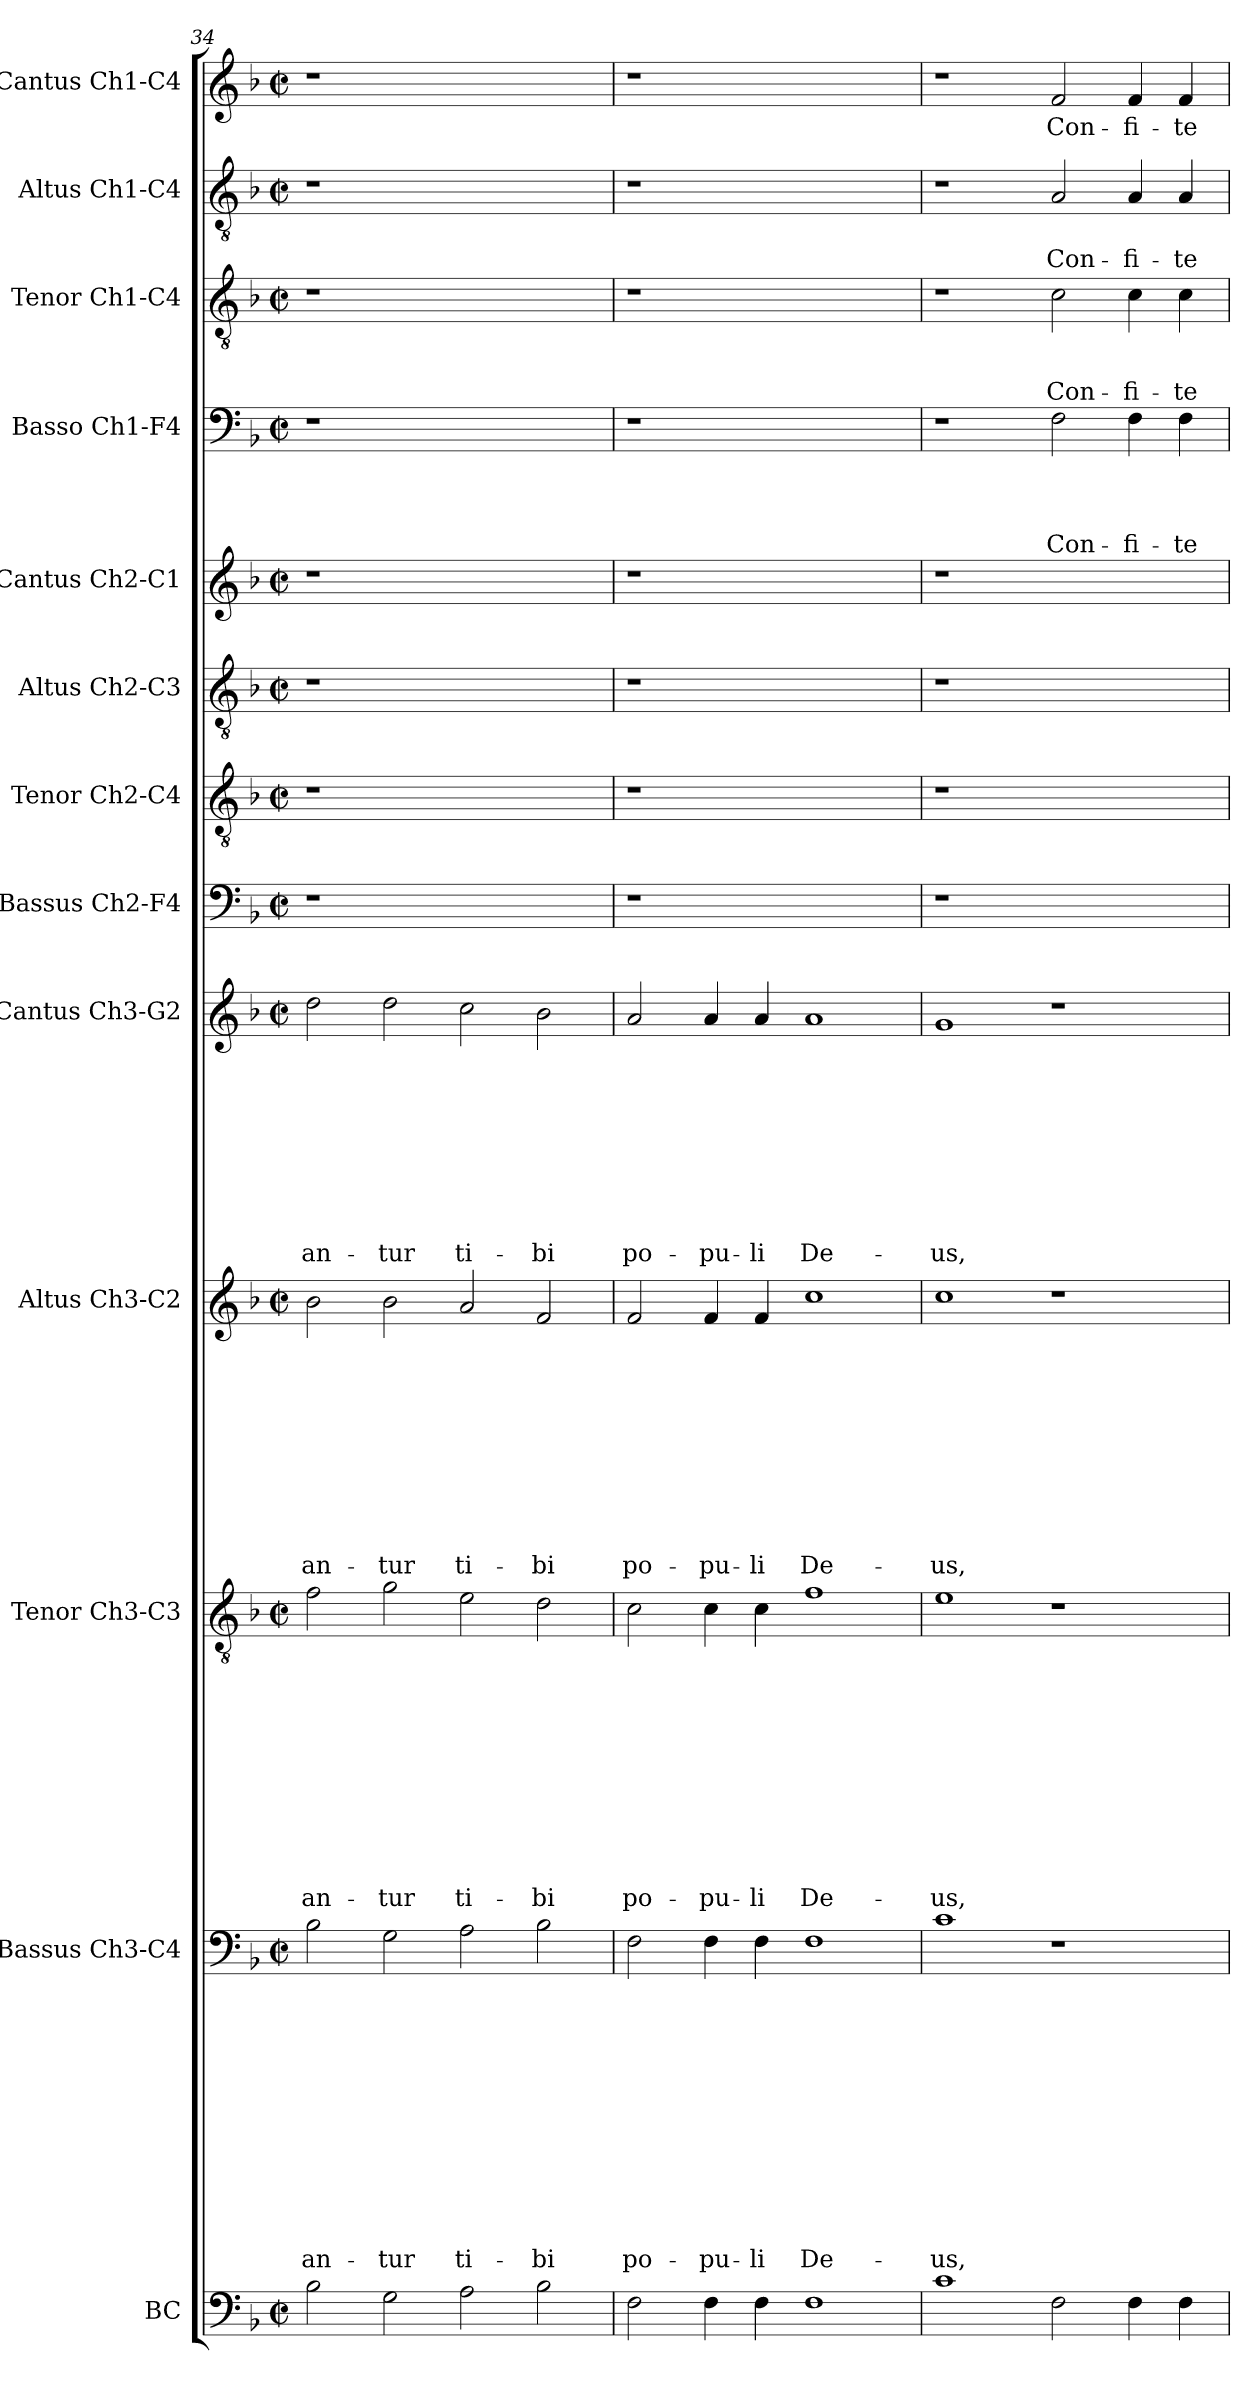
**kern	**kern	**text	**text	**text	**text	**text	**text	**text	**text	**text	**text	**text	**text	**kern	**text	**text	**text	**text	**text	**text	**text	**text	**text	**text	**text	**kern	**text	**text	**text	**text	**text	**text	**text	**text	**text	**text	**kern	**text	**text	**text	**text	**text	**text	**text	**text	**text	**kern	**kern	**kern	**kern	**kern	**text	**text	**text	**text	**kern	**text	**text	**text	**kern	**text	**text	**kern	**text
*part13	*part12	*part12	*part12	*part12	*part12	*part12	*part12	*part12	*part12	*part12	*part12	*part12	*part12	*part11	*part11	*part11	*part11	*part11	*part11	*part11	*part11	*part11	*part11	*part11	*part11	*part10	*part10	*part10	*part10	*part10	*part10	*part10	*part10	*part10	*part10	*part10	*part9	*part9	*part9	*part9	*part9	*part9	*part9	*part9	*part9	*part9	*part8	*part7	*part6	*part5	*part4	*part4	*part4	*part4	*part4	*part3	*part3	*part3	*part3	*part2	*part2	*part2	*part1	*part1
*staff13	*staff12	*staff12	*staff12	*staff12	*staff12	*staff12	*staff12	*staff12	*staff12	*staff12	*staff12	*staff12	*staff12	*staff11	*staff11	*staff11	*staff11	*staff11	*staff11	*staff11	*staff11	*staff11	*staff11	*staff11	*staff11	*staff10	*staff10	*staff10	*staff10	*staff10	*staff10	*staff10	*staff10	*staff10	*staff10	*staff10	*staff9	*staff9	*staff9	*staff9	*staff9	*staff9	*staff9	*staff9	*staff9	*staff9	*staff8	*staff7	*staff6	*staff5	*staff4	*staff4	*staff4	*staff4	*staff4	*staff3	*staff3	*staff3	*staff3	*staff2	*staff2	*staff2	*staff1	*staff1
*I"BC	*I"Bassus Ch3-C4	*	*	*	*	*	*	*	*	*	*	*	*	*I"Tenor Ch3-C3	*	*	*	*	*	*	*	*	*	*	*	*I"Altus Ch3-C2	*	*	*	*	*	*	*	*	*	*	*I"Cantus Ch3-G2	*	*	*	*	*	*	*	*	*	*I"Bassus Ch2-F4	*I"Tenor Ch2-C4	*I"Altus Ch2-C3	*I"Cantus Ch2-C1	*I"Basso Ch1-F4	*	*	*	*	*I"Tenor Ch1-C4	*	*	*	*I"Altus Ch1-C4	*	*	*I"Cantus Ch1-C4	*
*	*I'B3	*	*	*	*	*	*	*	*	*	*	*	*	*I'T3	*	*	*	*	*	*	*	*	*	*	*	*I'A3	*	*	*	*	*	*	*	*	*	*	*I'C3	*	*	*	*	*	*	*	*	*	*I'B2	*I'T2	*I'A2	*I'C2	*I'B1	*	*	*	*	*I'T1	*	*	*	*I'A1	*	*	*I'C1	*
!!LO:PB:g=z
*clefF4	*clefF4	*	*	*	*	*	*	*	*	*	*	*	*	*clefGv2	*	*	*	*	*	*	*	*	*	*	*	*clefG2	*	*	*	*	*	*	*	*	*	*	*clefG2	*	*	*	*	*	*	*	*	*	*clefF4	*clefGv2	*clefGv2	*clefG2	*clefF4	*	*	*	*	*clefGv2	*	*	*	*clefGv2	*	*	*clefG2	*
*k[b-]	*k[b-]	*	*	*	*	*	*	*	*	*	*	*	*	*k[b-]	*	*	*	*	*	*	*	*	*	*	*	*k[b-]	*	*	*	*	*	*	*	*	*	*	*k[b-]	*	*	*	*	*	*	*	*	*	*k[b-]	*k[b-]	*k[b-]	*k[b-]	*k[b-]	*	*	*	*	*k[b-]	*	*	*	*k[b-]	*	*	*k[b-]	*
*F:	*F:	*	*	*	*	*	*	*	*	*	*	*	*	*F:	*	*	*	*	*	*	*	*	*	*	*	*F:	*	*	*	*	*	*	*	*	*	*	*F:	*	*	*	*	*	*	*	*	*	*F:	*F:	*F:	*F:	*F:	*	*	*	*	*F:	*	*	*	*F:	*	*	*F:	*
*M2/2	*M2/2	*	*	*	*	*	*	*	*	*	*	*	*	*M2/2	*	*	*	*	*	*	*	*	*	*	*	*M2/2	*	*	*	*	*	*	*	*	*	*	*M2/2	*	*	*	*	*	*	*	*	*	*M2/2	*M2/2	*M2/2	*M2/2	*M2/2	*	*	*	*	*M2/2	*	*	*	*M2/2	*	*	*M2/2	*
*met(c|)	*met(c|)	*	*	*	*	*	*	*	*	*	*	*	*	*met(c|)	*	*	*	*	*	*	*	*	*	*	*	*met(c|)	*	*	*	*	*	*	*	*	*	*	*met(c|)	*	*	*	*	*	*	*	*	*	*met(c|)	*met(c|)	*met(c|)	*met(c|)	*met(c|)	*	*	*	*	*met(c|)	*	*	*	*met(c|)	*	*	*met(c|)	*
=34	=34	=34	=34	=34	=34	=34	=34	=34	=34	=34	=34	=34	=34	=34	=34	=34	=34	=34	=34	=34	=34	=34	=34	=34	=34	=34	=34	=34	=34	=34	=34	=34	=34	=34	=34	=34	=34	=34	=34	=34	=34	=34	=34	=34	=34	=34	=34	=34	=34	=34	=34	=34	=34	=34	=34	=34	=34	=34	=34	=34	=34	=34	=34	=34
2B-\	2B-\	.	.	.	.	.	.	.	.	.	.	.	-an-	2f\	.	.	.	.	.	.	.	.	.	.	-an-	2b-\	.	.	.	.	.	.	.	.	.	-an-	2dd\	.	.	.	.	.	.	.	.	-an-	1r	1r	1r	1r	1r	.	.	.	.	1r	.	.	.	1r	.	.	1r	.
2G\	2G\	.	.	.	.	.	.	.	.	.	.	.	-tur	2g\	.	.	.	.	.	.	.	.	.	.	-tur	2b-\	.	.	.	.	.	.	.	.	.	-tur	2dd\	.	.	.	.	.	.	.	.	-tur	.	.	.	.	.	.	.	.	.	.	.	.	.	.	.	.	.	.
2A\	2A\	.	.	.	.	.	.	.	.	.	.	.	ti-	2e\	.	.	.	.	.	.	.	.	.	.	ti-	2a/	.	.	.	.	.	.	.	.	.	ti-	2cc\	.	.	.	.	.	.	.	.	ti-	1ryy	1ryy	1ryy	1ryy	1ryy	.	.	.	.	1ryy	.	.	.	1ryy	.	.	1ryy	.
2B-\	2B-\	.	.	.	.	.	.	.	.	.	.	.	-bi	2d\	.	.	.	.	.	.	.	.	.	.	-bi	2f/	.	.	.	.	.	.	.	.	.	-bi	2b-\	.	.	.	.	.	.	.	.	-bi	.	.	.	.	.	.	.	.	.	.	.	.	.	.	.	.	.	.
=35	=35	=35	=35	=35	=35	=35	=35	=35	=35	=35	=35	=35	=35	=35	=35	=35	=35	=35	=35	=35	=35	=35	=35	=35	=35	=35	=35	=35	=35	=35	=35	=35	=35	=35	=35	=35	=35	=35	=35	=35	=35	=35	=35	=35	=35	=35	=35	=35	=35	=35	=35	=35	=35	=35	=35	=35	=35	=35	=35	=35	=35	=35	=35	=35
2F\	2F\	.	.	.	.	.	.	.	.	.	.	.	po-	2c\	.	.	.	.	.	.	.	.	.	.	po-	2f/	.	.	.	.	.	.	.	.	.	po-	2a/	.	.	.	.	.	.	.	.	po-	1r	1r	1r	1r	1r	.	.	.	.	1r	.	.	.	1r	.	.	1r	.
4F\	4F\	.	.	.	.	.	.	.	.	.	.	.	-pu-	4c\	.	.	.	.	.	.	.	.	.	.	-pu-	4f/	.	.	.	.	.	.	.	.	.	-pu-	4a/	.	.	.	.	.	.	.	.	-pu-	.	.	.	.	.	.	.	.	.	.	.	.	.	.	.	.	.	.
4F\	4F\	.	.	.	.	.	.	.	.	.	.	.	-li	4c\	.	.	.	.	.	.	.	.	.	.	-li	4f/	.	.	.	.	.	.	.	.	.	-li	4a/	.	.	.	.	.	.	.	.	-li	.	.	.	.	.	.	.	.	.	.	.	.	.	.	.	.	.	.
1F	1F	.	.	.	.	.	.	.	.	.	.	.	De-	1f	.	.	.	.	.	.	.	.	.	.	De-	1cc	.	.	.	.	.	.	.	.	.	De-	1a	.	.	.	.	.	.	.	.	De-	1ryy	1ryy	1ryy	1ryy	1ryy	.	.	.	.	1ryy	.	.	.	1ryy	.	.	1ryy	.
=36	=36	=36	=36	=36	=36	=36	=36	=36	=36	=36	=36	=36	=36	=36	=36	=36	=36	=36	=36	=36	=36	=36	=36	=36	=36	=36	=36	=36	=36	=36	=36	=36	=36	=36	=36	=36	=36	=36	=36	=36	=36	=36	=36	=36	=36	=36	=36	=36	=36	=36	=36	=36	=36	=36	=36	=36	=36	=36	=36	=36	=36	=36	=36	=36
1c	1c	.	.	.	.	.	.	.	.	.	.	.	-us,	1e	.	.	.	.	.	.	.	.	.	.	-us,	1cc	.	.	.	.	.	.	.	.	.	-us,	1g	.	.	.	.	.	.	.	.	-us,	1r	1r	1r	1r	1r	.	.	.	.	1r	.	.	.	1r	.	.	1r	.
2F\	1r	.	.	.	.	.	.	.	.	.	.	.	.	1r	.	.	.	.	.	.	.	.	.	.	.	1r	.	.	.	.	.	.	.	.	.	.	1r	.	.	.	.	.	.	.	.	.	1ryy	1ryy	1ryy	1ryy	2F\	.	.	.	Con-	2c\	.	.	Con-	2A/	.	Con-	2f/	Con-
4F\	.	.	.	.	.	.	.	.	.	.	.	.	.	.	.	.	.	.	.	.	.	.	.	.	.	.	.	.	.	.	.	.	.	.	.	.	.	.	.	.	.	.	.	.	.	.	.	.	.	.	4F\	.	.	.	-fi-	4c\	.	.	-fi-	4A/	.	-fi-	4f/	-fi-
4F\	.	.	.	.	.	.	.	.	.	.	.	.	.	.	.	.	.	.	.	.	.	.	.	.	.	.	.	.	.	.	.	.	.	.	.	.	.	.	.	.	.	.	.	.	.	.	.	.	.	.	4F\	.	.	.	-te-	4c\	.	.	-te-	4A/	.	-te-	4f/	-te-
=	=	=	=	=	=	=	=	=	=	=	=	=	=	=	=	=	=	=	=	=	=	=	=	=	=	=	=	=	=	=	=	=	=	=	=	=	=	=	=	=	=	=	=	=	=	=	=	=	=	=	=	=	=	=	=	=	=	=	=	=	=	=	=	=
*-	*-	*-	*-	*-	*-	*-	*-	*-	*-	*-	*-	*-	*-	*-	*-	*-	*-	*-	*-	*-	*-	*-	*-	*-	*-	*-	*-	*-	*-	*-	*-	*-	*-	*-	*-	*-	*-	*-	*-	*-	*-	*-	*-	*-	*-	*-	*-	*-	*-	*-	*-	*-	*-	*-	*-	*-	*-	*-	*-	*-	*-	*-	*-	*-
